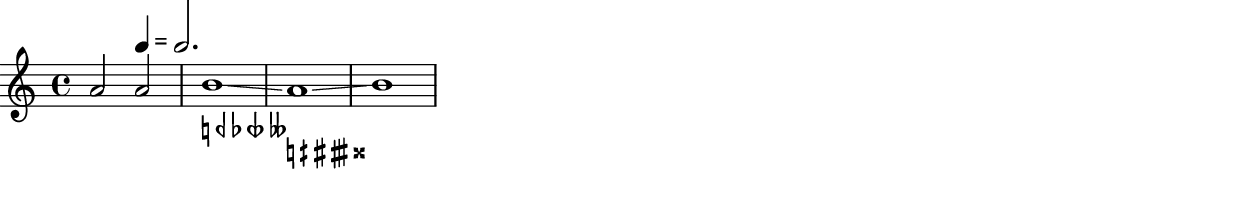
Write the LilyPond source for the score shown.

%% Generated by lilypond-book.py
%% Options: [exampleindent=10.16\mm,fragment,indent=0\mm,line-width=160\mm,quote,relative=2]
\include "lilypond-book-preamble.ly"


% ****************************************************************
% Start cut-&-pastable-section
% ****************************************************************



\paper {
  indent = 0\mm
  line-width = 160\mm
  % offset the left padding, also add 1mm as lilypond creates cropped
  % images with a little space on the right
  line-width = #(- line-width (* mm  3.000000) (* mm 1))
  line-width = 160\mm - 2.0 * 10.16\mm
  % offset the left padding, also add 1mm as lilypond creates cropped
  % images with a little space on the right
  line-width = #(- line-width (* mm  3.000000) (* mm 1))
}

\layout {
  
}



\relative c''
{


% ****************************************************************
% ly snippet contents follows:
% ****************************************************************
\sourcefileline 1151
a2 a^\markup {
  \note #"4" #1
  =
  \note-by-number #1 #1 #1.5
}
b1_\markup {
  \natural \semiflat \flat
  \sesquiflat \doubleflat
}
\glissando
a1_\markup {
  \natural \semisharp \sharp
  \sesquisharp \doublesharp
}
\glissando b



% ****************************************************************
% end ly snippet
% ****************************************************************
}
